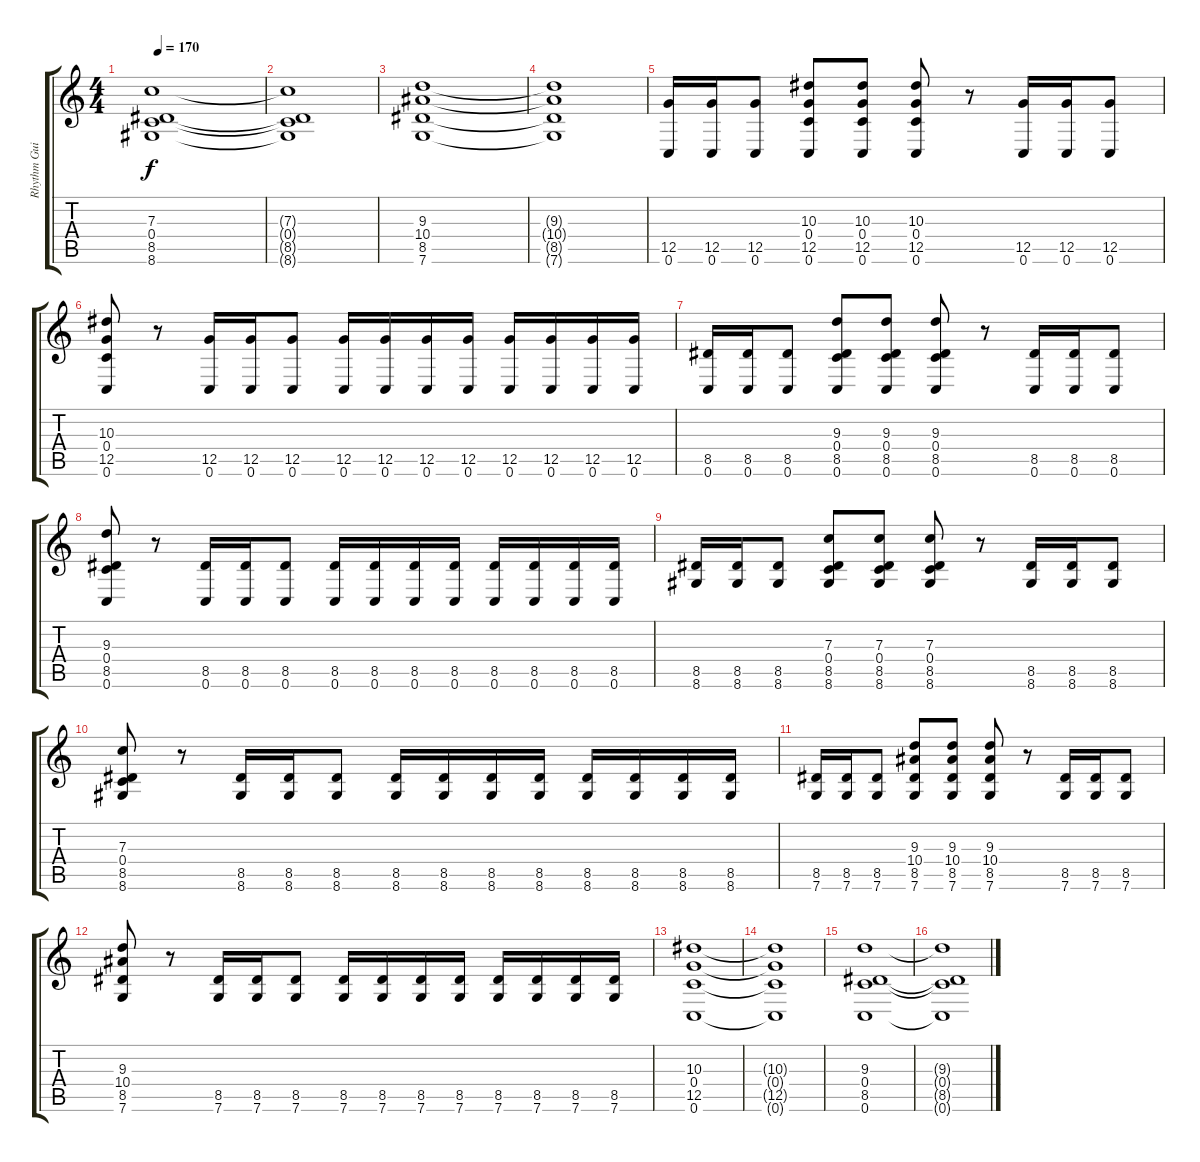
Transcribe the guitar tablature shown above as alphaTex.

\track ("Rhythm Guitar (Left)" "Rhythm Gui") {instrument distortionguitar}
\staff {score tabs}
\tuning (D4 A3 F3 C3 G2 C2) {hide}
\ts (4 4)
\tempo 170
\clef g2
\ks c
(7.3 0.4 8.5 8.6).1{dy f} |
(7.3{t} 0.4{t} 8.5{t} 8.6{t}).1 |
(9.3 10.4 8.5 7.6).1 |
(9.3{t} 10.4{t} 8.5{t} 7.6{t}).1 |
(12.5 0.6).16 (12.5 0.6).16 (12.5 0.6).8 (10.3 0.4 12.5 0.6).8 (10.3 0.4 12.5 0.6).8 (10.3 0.4 12.5 0.6).8 r.8 (12.5 0.6).16 (12.5 0.6).16 (12.5 0.6).8 |
(10.3 0.4 12.5 0.6).8 r.8 (12.5 0.6).16 (12.5 0.6).16 (12.5 0.6).8 (12.5 0.6).16 (12.5 0.6).16 (12.5 0.6).16 (12.5 0.6).16 (12.5 0.6).16 (12.5 0.6).16 (12.5 0.6).16 (12.5 0.6).16 |
(8.5 0.6).16 (8.5 0.6).16 (8.5 0.6).8 (9.3 0.4 8.5 0.6).8 (9.3 0.4 8.5 0.6).8 (9.3 0.4 8.5 0.6).8 r.8 (8.5 0.6).16 (8.5 0.6).16 (8.5 0.6).8 |
(9.3 0.4 8.5 0.6).8 r.8 (8.5 0.6).16 (8.5 0.6).16 (8.5 0.6).8 (8.5 0.6).16 (8.5 0.6).16 (8.5 0.6).16 (8.5 0.6).16 (8.5 0.6).16 (8.5 0.6).16 (8.5 0.6).16 (8.5 0.6).16 |
(8.5 8.6).16 (8.5 8.6).16 (8.5 8.6).8 (7.3 0.4 8.5 8.6).8 (7.3 0.4 8.5 8.6).8 (7.3 0.4 8.5 8.6).8 r.8 (8.5 8.6).16 (8.5 8.6).16 (8.5 8.6).8 |
(7.3 0.4 8.5 8.6).8 r.8 (8.5 8.6).16 (8.5 8.6).16 (8.5 8.6).8 (8.5 8.6).16 (8.5 8.6).16 (8.5 8.6).16 (8.5 8.6).16 (8.5 8.6).16 (8.5 8.6).16 (8.5 8.6).16 (8.5 8.6).16 |
(8.5 7.6).16 (8.5 7.6).16 (8.5 7.6).8 (9.3 10.4 8.5 7.6).8 (9.3 10.4 8.5 7.6).8 (9.3 10.4 8.5 7.6).8 r.8 (8.5 7.6).16 (8.5 7.6).16 (8.5 7.6).8 |
(9.3 10.4 8.5 7.6).8 r.8 (8.5 7.6).16 (8.5 7.6).16 (8.5 7.6).8 (8.5 7.6).16 (8.5 7.6).16 (8.5 7.6).16 (8.5 7.6).16 (8.5 7.6).16 (8.5 7.6).16 (8.5 7.6).16 (8.5 7.6).16 |
(10.3 0.4 12.5 0.6).1 |
(10.3{t} 0.4{t} 12.5{t} 0.6{t}).1 |
(9.3 0.4 8.5 0.6).1 |
(9.3{t} 0.4{t} 8.5{t} 0.6{t}).1
